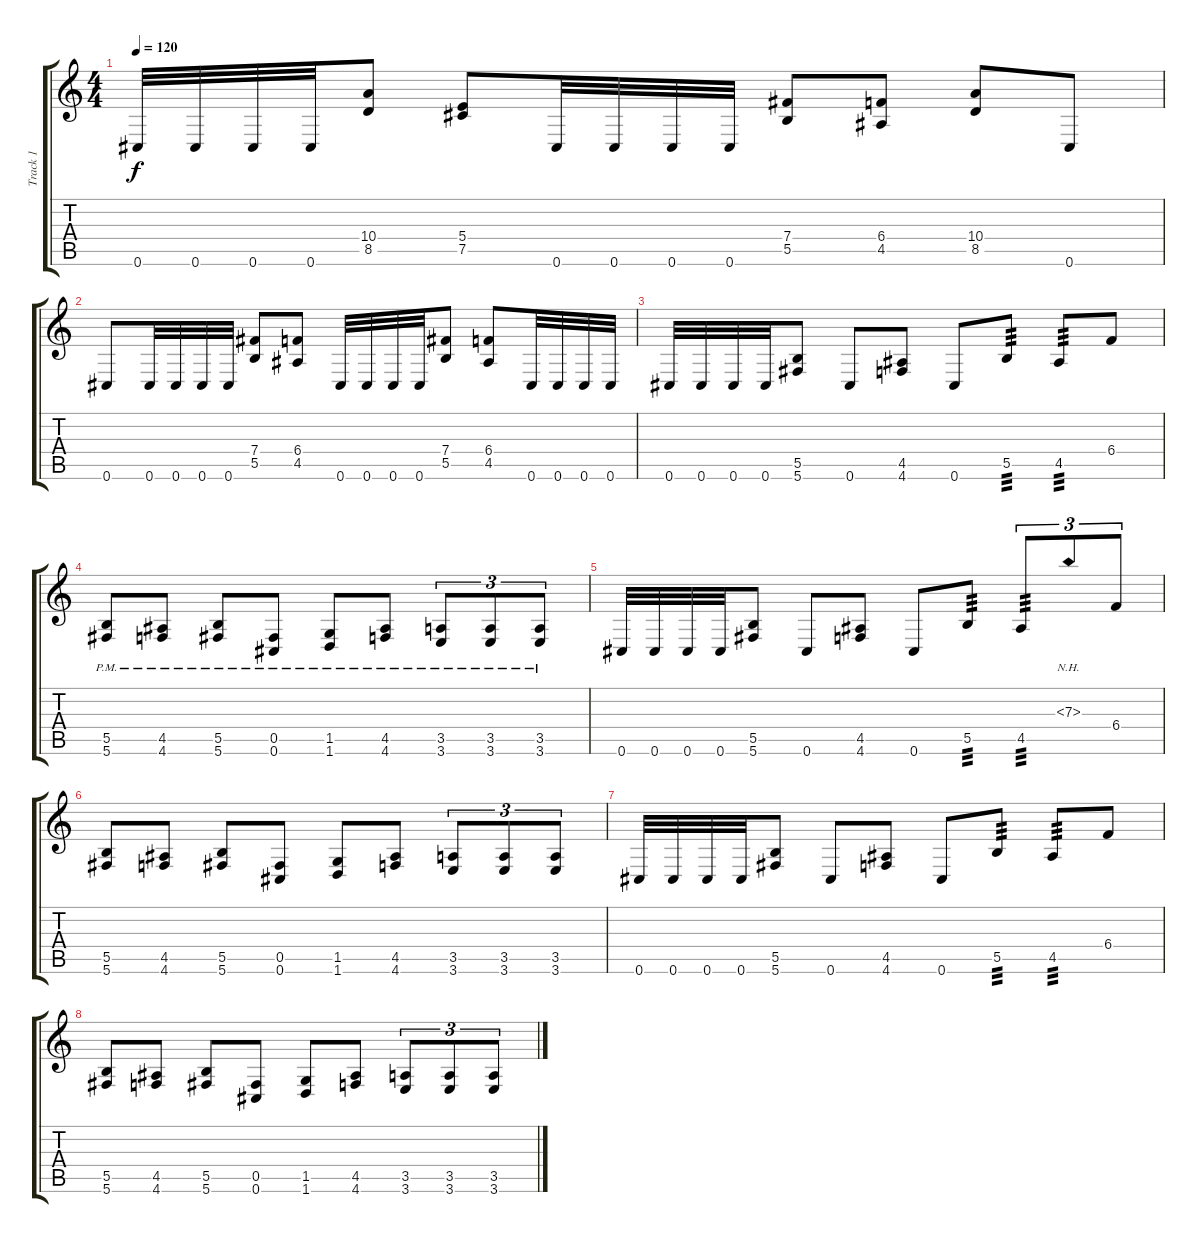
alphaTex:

\track ("Track 1" "Track 1") {instrument overdrivenguitar}
\staff {score tabs}
\tuning (Db4 Ab3 E3 B2 Gb2 Db2) {hide}
\ts (4 4)
\tempo 120
\clef g2
\ks c
0.6.32{dy f} 0.6.32 0.6.32 0.6.32 (10.4 8.5).8 (5.4 7.5).8 0.6.32 0.6.32 0.6.32 0.6.32 (7.4 5.5).8 (6.4 4.5).8 (10.4 8.5).8 0.6.8 |
0.6.8 0.6.32 0.6.32 0.6.32 0.6.32 (7.4 5.5).8 (6.4 4.5).8 0.6.32 0.6.32 0.6.32 0.6.32 (7.4 5.5).8 (6.4 4.5).8 0.6.32 0.6.32 0.6.32 0.6.32 |
0.6.32 0.6.32 0.6.32 0.6.32 (5.5 5.6).8 0.6.8 (4.5 4.6).8 0.6.8 5.5.8{tp 3} 4.5.8{tp 3} 6.4.8 |
(5.5{pm} 5.6{pm}).8 (4.5{pm} 4.6{pm}).8 (5.5{pm} 5.6{pm}).8 (0.5{pm} 0.6{pm}).8 (1.5{pm} 1.6{pm}).8 (4.5{pm} 4.6{pm}).8 (3.5{pm} 3.6{pm}).8{tu (3 2)} (3.5{pm} 3.6{pm}).8{tu (3 2)} (3.5{pm} 3.6{pm}).8{tu (3 2)} |
0.6.32 0.6.32 0.6.32 0.6.32 (5.5 5.6).8 0.6.8 (4.5 4.6).8 0.6.8 5.5.8{tp 3} 4.5.8{tu (3 2) tp 3} 7.3{nh}.8{tu (3 2)} 6.4.8{tu (3 2)} |
(5.5 5.6).8 (4.5 4.6).8 (5.5 5.6).8 (0.5 0.6).8 (1.5 1.6).8 (4.5 4.6).8 (3.5 3.6).8{tu (3 2)} (3.5 3.6).8{tu (3 2)} (3.5 3.6).8{tu (3 2)} |
0.6.32 0.6.32 0.6.32 0.6.32 (5.5 5.6).8 0.6.8 (4.5 4.6).8 0.6.8 5.5.8{tp 3} 4.5.8{tp 3} 6.4.8 |
(5.5 5.6).8 (4.5 4.6).8 (5.5 5.6).8 (0.5 0.6).8 (1.5 1.6).8 (4.5 4.6).8 (3.5 3.6).8{tu (3 2)} (3.5 3.6).8{tu (3 2)} (3.5 3.6).8{tu (3 2)}
